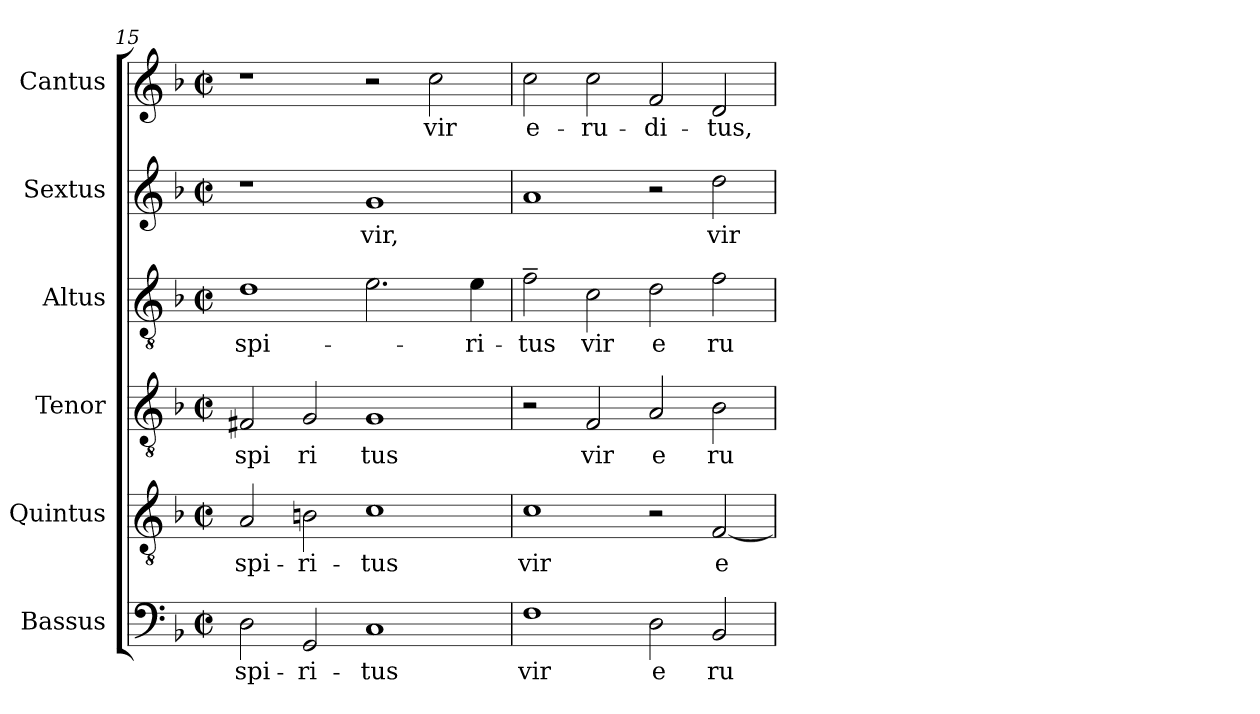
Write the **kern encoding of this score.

**kern	**text	**kern	**text	**kern	**text	**kern	**text	**kern	**text	**kern	**text
*part6	*part6	*part5	*part5	*part4	*part4	*part3	*part3	*part2	*part2	*part1	*part1
*staff6	*staff6	*staff5	*staff5	*staff4	*staff4	*staff3	*staff3	*staff2	*staff2	*staff1	*staff1
*I"Bassus	*	*I"Quintus	*	*I"Tenor	*	*I"Altus	*	*I"Sextus	*	*I"Cantus	*
*clefF4	*	*clefGv2	*	*clefGv2	*	*clefGv2	*	*clefG2	*	*clefG2	*
*k[b-]	*	*k[b-]	*	*k[b-]	*	*k[b-]	*	*k[b-]	*	*k[b-]	*
*F:	*	*F:	*	*F:	*	*F:	*	*F:	*	*F:	*
*M2/2	*	*M2/2	*	*M2/2	*	*M2/2	*	*M2/2	*	*M2/2	*
*met(c|)	*	*met(c|)	*	*met(c|)	*	*met(c|)	*	*met(c|)	*	*met(c|)	*
=15	=15	=15	=15	=15	=15	=15	=15	=15	=15	=15	=15
!	!LO:LY:b:cj	!	!LO:LY:b:cj	!	!LO:LY:b:cj	!	!LO:LY:b:cj	!	!	!	!
2D\	spi-	2A/	spi-	2F#X/	spi	1d	spi-	1r	.	1r	.
!	!LO:LY:b:cj	!	!LO:LY:b:cj	!	!LO:LY:b:cj	!	!	!	!	!	!
2GG/	-ri-	2Bn\	-ri-	2G/	ri	.	.	.	.	.	.
!	!LO:LY:b:cj	!	!LO:LY:b:cj	!	!LO:LY:b:cj	!	!	!	!LO:LY:b:cj	!	!
1C	-tus	1c	-tus	1G	tus	2.e\	.	1g	vir,	2r	.
!	!	!	!	!	!	!	!	!	!	!	!LO:LY:b:cj
.	.	.	.	.	.	.	.	.	.	2cc\	vir
!	!	!	!	!	!	!	!LO:LY:b:cj	!	!	!	!
.	.	.	.	.	.	4e\	-ri-	.	.	.	.
!!LO:PB:g=z
=16	=16	=16	=16	=16	=16	=16	=16	=16	=16	=16	=16
!	!LO:LY:b:cj	!	!LO:LY:b:cj	!	!	!	!LO:LY:b:cj	!	!	!	!LO:LY:b:cj
1F	vir	1c	vir	2r	.	2f~>\	-tus	1a	.	2cc\	e-
!	!	!	!	!	!LO:LY:b:cj	!	!LO:LY:b:cj	!	!	!	!LO:LY:b:cj
.	.	.	.	2F/	vir	2c\	vir	.	.	2cc\	-ru-
!	!LO:LY:b:cj	!	!	!	!LO:LY:b:cj	!	!LO:LY:b:cj	!	!	!	!LO:LY:b:cj
2D\	e	2r	.	2A/	e	2d\	e	2r	.	2f/	-di-
!	!LO:LY:b:cj	!	!LO:LY:b:cj	!	!LO:LY:b:cj	!	!LO:LY:b:cj	!	!LO:LY:b:cj	!	!LO:LY:b:cj
2BB-/	ru	[<2F/	e-	2B-\	ru	2f\	ru	2dd\	vir	2d/	-tus,
=	=	=	=	=	=	=	=	=	=	=	=
*-	*-	*-	*-	*-	*-	*-	*-	*-	*-	*-	*-
